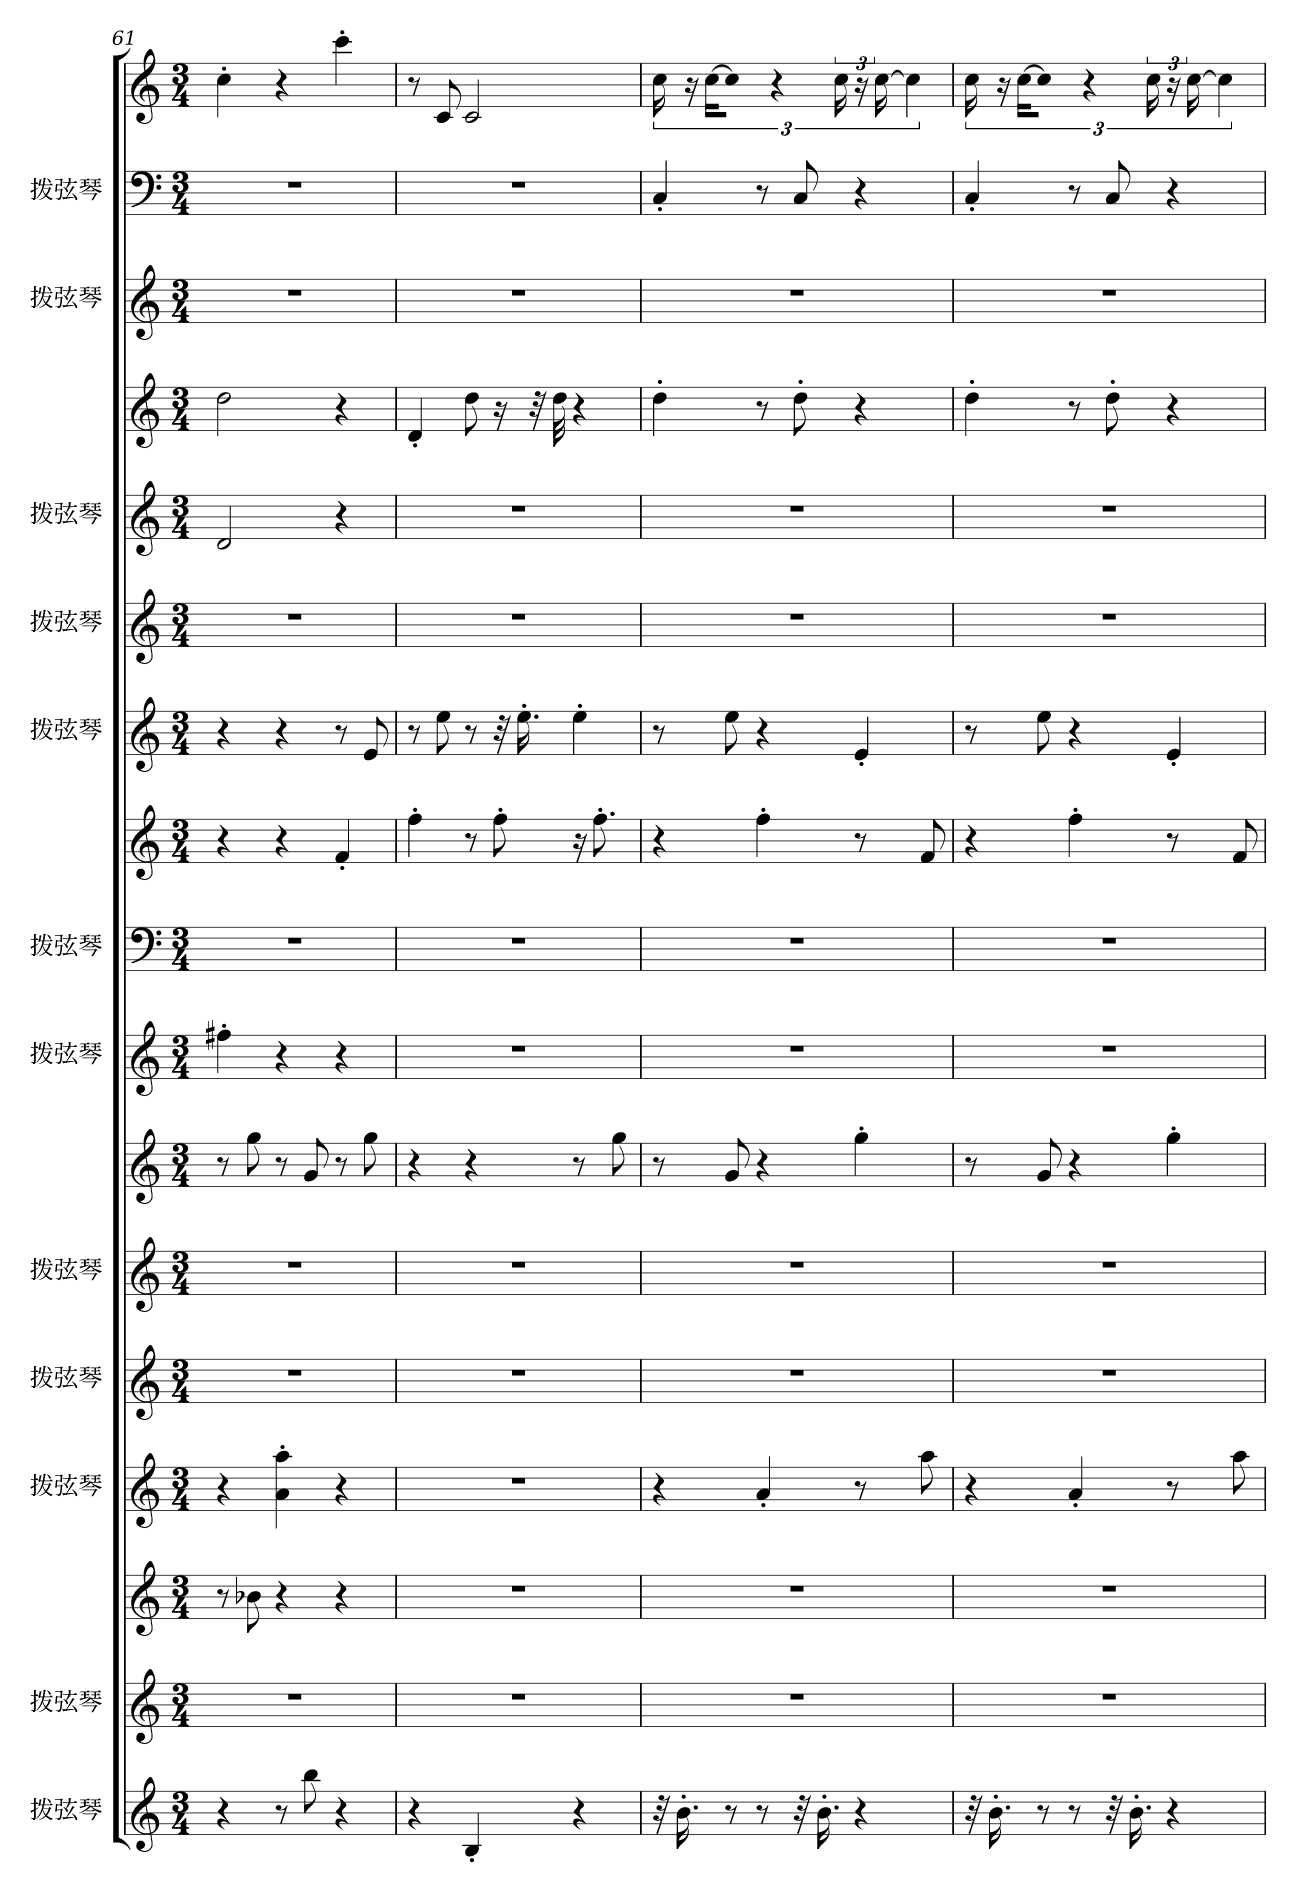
**kern	**kern	**kern	**kern	**kern	**kern	**kern	**kern	**kern	**kern	**kern	**kern	**kern	**kern	**kern	**kern	**kern
*part12	*part11	*part11	*part10	*part9	*part8	*part8	*part7	*part6	*part6	*part5	*part4	*part3	*part3	*part2	*part1	*part1
*staff17	*staff16	*staff15	*staff14	*staff13	*staff12	*staff11	*staff10	*staff9	*staff8	*staff7	*staff6	*staff5	*staff4	*staff3	*staff2	*staff1
*I"拨弦琴	*I"拨弦琴	*	*I"拨弦琴	*I"拨弦琴	*I"拨弦琴	*	*I"拨弦琴	*I"拨弦琴	*	*I"拨弦琴	*I"拨弦琴	*I"拨弦琴	*	*I"拨弦琴	*I"拨弦琴	*
*clefG2	*clefG2	*clefG2	*clefG2	*clefG2	*clefG2	*clefG2	*clefG2	*clefF4	*clefG2	*clefG2	*clefG2	*clefG2	*clefG2	*clefG2	*clefF4	*clefG2
*k[]	*k[]	*k[]	*k[]	*k[]	*k[]	*k[]	*k[]	*k[]	*k[]	*k[]	*k[]	*k[]	*k[]	*k[]	*k[]	*k[]
*M3/4	*M3/4	*M3/4	*M3/4	*M3/4	*M3/4	*M3/4	*M3/4	*M3/4	*M3/4	*M3/4	*M3/4	*M3/4	*M3/4	*M3/4	*M3/4	*M3/4
=61	=61	=61	=61	=61	=61	=61	=61	=61	=61	=61	=61	=61	=61	=61	=61	=61
4r	2.r	8r	4r	2.r	2.r	8r	4ff#X'\	2.r	4r	4r	2.r	2d/	2dd\	2.r	2.r	4cc'\
.	.	8b-X\	.	.	.	8gg\	.	.	.	.	.	.	.	.	.	.
8r	.	4r	4a\' 4aa\'	.	.	8r	4r	.	4r	4r	.	.	.	.	.	4r
8bb\	.	.	.	.	.	8g/	.	.	.	.	.	.	.	.	.	.
4r	.	4r	4r	.	.	8r	4r	.	4f'/	8r	.	4r	4r	.	.	4ccc'\
.	.	.	.	.	.	8gg\	.	.	.	8e/	.	.	.	.	.	.
=62	=62	=62	=62	=62	=62	=62	=62	=62	=62	=62	=62	=62	=62	=62	=62	=62
4r	2.r	2.r	2.r	2.r	2.r	4r	2.r	2.r	4ff'\	8r	2.r	2.r	4d'/	2.r	2.r	8r
.	.	.	.	.	.	.	.	.	.	8ee\	.	.	.	.	.	8c/
4B'/	.	.	.	.	.	4r	.	.	8r	8r	.	.	8dd\	.	.	2c/
.	.	.	.	.	.	.	.	.	8ff'\	32r	.	.	16r	.	.	.
.	.	.	.	.	.	.	.	.	.	16.ee'\	.	.	.	.	.	.
.	.	.	.	.	.	.	.	.	.	.	.	.	32r	.	.	.
.	.	.	.	.	.	.	.	.	.	.	.	.	32dd\	.	.	.
4r	.	.	.	.	.	8r	.	.	16r	4ee'\	.	.	4r	.	.	.
.	.	.	.	.	.	.	.	.	8.ff'\	.	.	.	.	.	.	.
.	.	.	.	.	.	8gg\	.	.	.	.	.	.	.	.	.	.
!!LO:PB:g=z
=63	=63	=63	=63	=63	=63	=63	=63	=63	=63	=63	=63	=63	=63	=63	=63	=63
32r	2.r	2.r	4r	2.r	2.r	8r	2.r	2.r	4r	8r	2.r	2.r	4dd'\	2.r	4C'/	24cc\
16.b'\	.	.	.	.	.	.	.	.	.	.	.	.	.	.	.	.
.	.	.	.	.	.	.	.	.	.	.	.	.	.	.	.	24r
.	.	.	.	.	.	.	.	.	.	.	.	.	.	.	.	[24cc\KL
8r	.	.	.	.	.	8g/	.	.	.	8ee\	.	.	.	.	.	8cc\J]
8r	.	.	4a'/	.	.	4r	.	.	4ff'\	4r	.	.	8r	.	8r	8r
32r	.	.	.	.	.	.	.	.	.	.	.	.	8dd'\	.	8C/	24cc\
16.b'\	.	.	.	.	.	.	.	.	.	.	.	.	.	.	.	.
.	.	.	.	.	.	.	.	.	.	.	.	.	.	.	.	24r
.	.	.	.	.	.	.	.	.	.	.	.	.	.	.	.	[24cc\
4r	.	.	8r	.	.	4gg'\	.	.	8r	4e'/	.	.	4r	.	4r	4cc\]
.	.	.	8aa\	.	.	.	.	.	8f/	.	.	.	.	.	.	.
=64	=64	=64	=64	=64	=64	=64	=64	=64	=64	=64	=64	=64	=64	=64	=64	=64
32r	2.r	2.r	4r	2.r	2.r	8r	2.r	2.r	4r	8r	2.r	2.r	4dd'\	2.r	4C'/	24cc\
16.b'\	.	.	.	.	.	.	.	.	.	.	.	.	.	.	.	.
.	.	.	.	.	.	.	.	.	.	.	.	.	.	.	.	24r
.	.	.	.	.	.	.	.	.	.	.	.	.	.	.	.	[24cc\KL
8r	.	.	.	.	.	8g/	.	.	.	8ee\	.	.	.	.	.	8cc\J]
8r	.	.	4a'/	.	.	4r	.	.	4ff'\	4r	.	.	8r	.	8r	8r
32r	.	.	.	.	.	.	.	.	.	.	.	.	8dd'\	.	8C/	24cc\
16.b'\	.	.	.	.	.	.	.	.	.	.	.	.	.	.	.	.
.	.	.	.	.	.	.	.	.	.	.	.	.	.	.	.	24r
.	.	.	.	.	.	.	.	.	.	.	.	.	.	.	.	[24cc\
4r	.	.	8r	.	.	4gg'\	.	.	8r	4e'/	.	.	4r	.	4r	4cc\]
.	.	.	8aa\	.	.	.	.	.	8f/	.	.	.	.	.	.	.
=	=	=	=	=	=	=	=	=	=	=	=	=	=	=	=	=
*-	*-	*-	*-	*-	*-	*-	*-	*-	*-	*-	*-	*-	*-	*-	*-	*-
